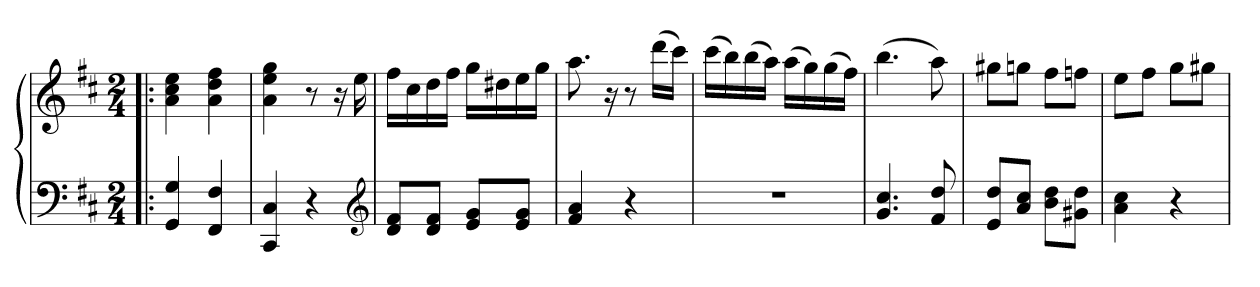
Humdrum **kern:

**kern	**kern
*part1	*part1
*staff2	*staff1
*clefF4	*clefG2
*k[f#c#]	*k[f#c#]
*M2/4	*M2/4
=!|:	=!|:
4GG 4G	4a 4cc# 4ee
4FF# 4F#	4a 4dd 4ff#
=	=
4CC# 4C#	4a 4ee 4gg
4r	8r
.	16r
.	16ee
*clefG2	*
=	=
8d 8f#L	16ff#LL
.	16cc#
8d 8f#J	16dd
.	16ff#JJ
8e 8gL	16ggLL
.	16dd#X
8e 8gJ	16ee
.	16ggJJ
=	=
4f# 4a	8.aa
.	16r
4r	8r
.	(16dddLL
.	16ccc#JJ)
=	=
2r	(16ccc#LL
.	16bb)
.	(16bb
.	16aaJJ)
.	(16aaLL
.	16gg)
.	(16gg
.	16ff#JJ)
=	=
4.g 4.cc#	(4.bb
8f# 8dd	8aa)
=	=
8e 8ddL	8gg#XL
8a 8cc#J	8ggnJ
8b 8ddL	8ff#L
8g#X 8ddJ	8ffnJ
=	=
4a 4cc#	8eeL
.	8ff#J
4r	8ggL
.	8gg#XJ
=	=
*-	*-
